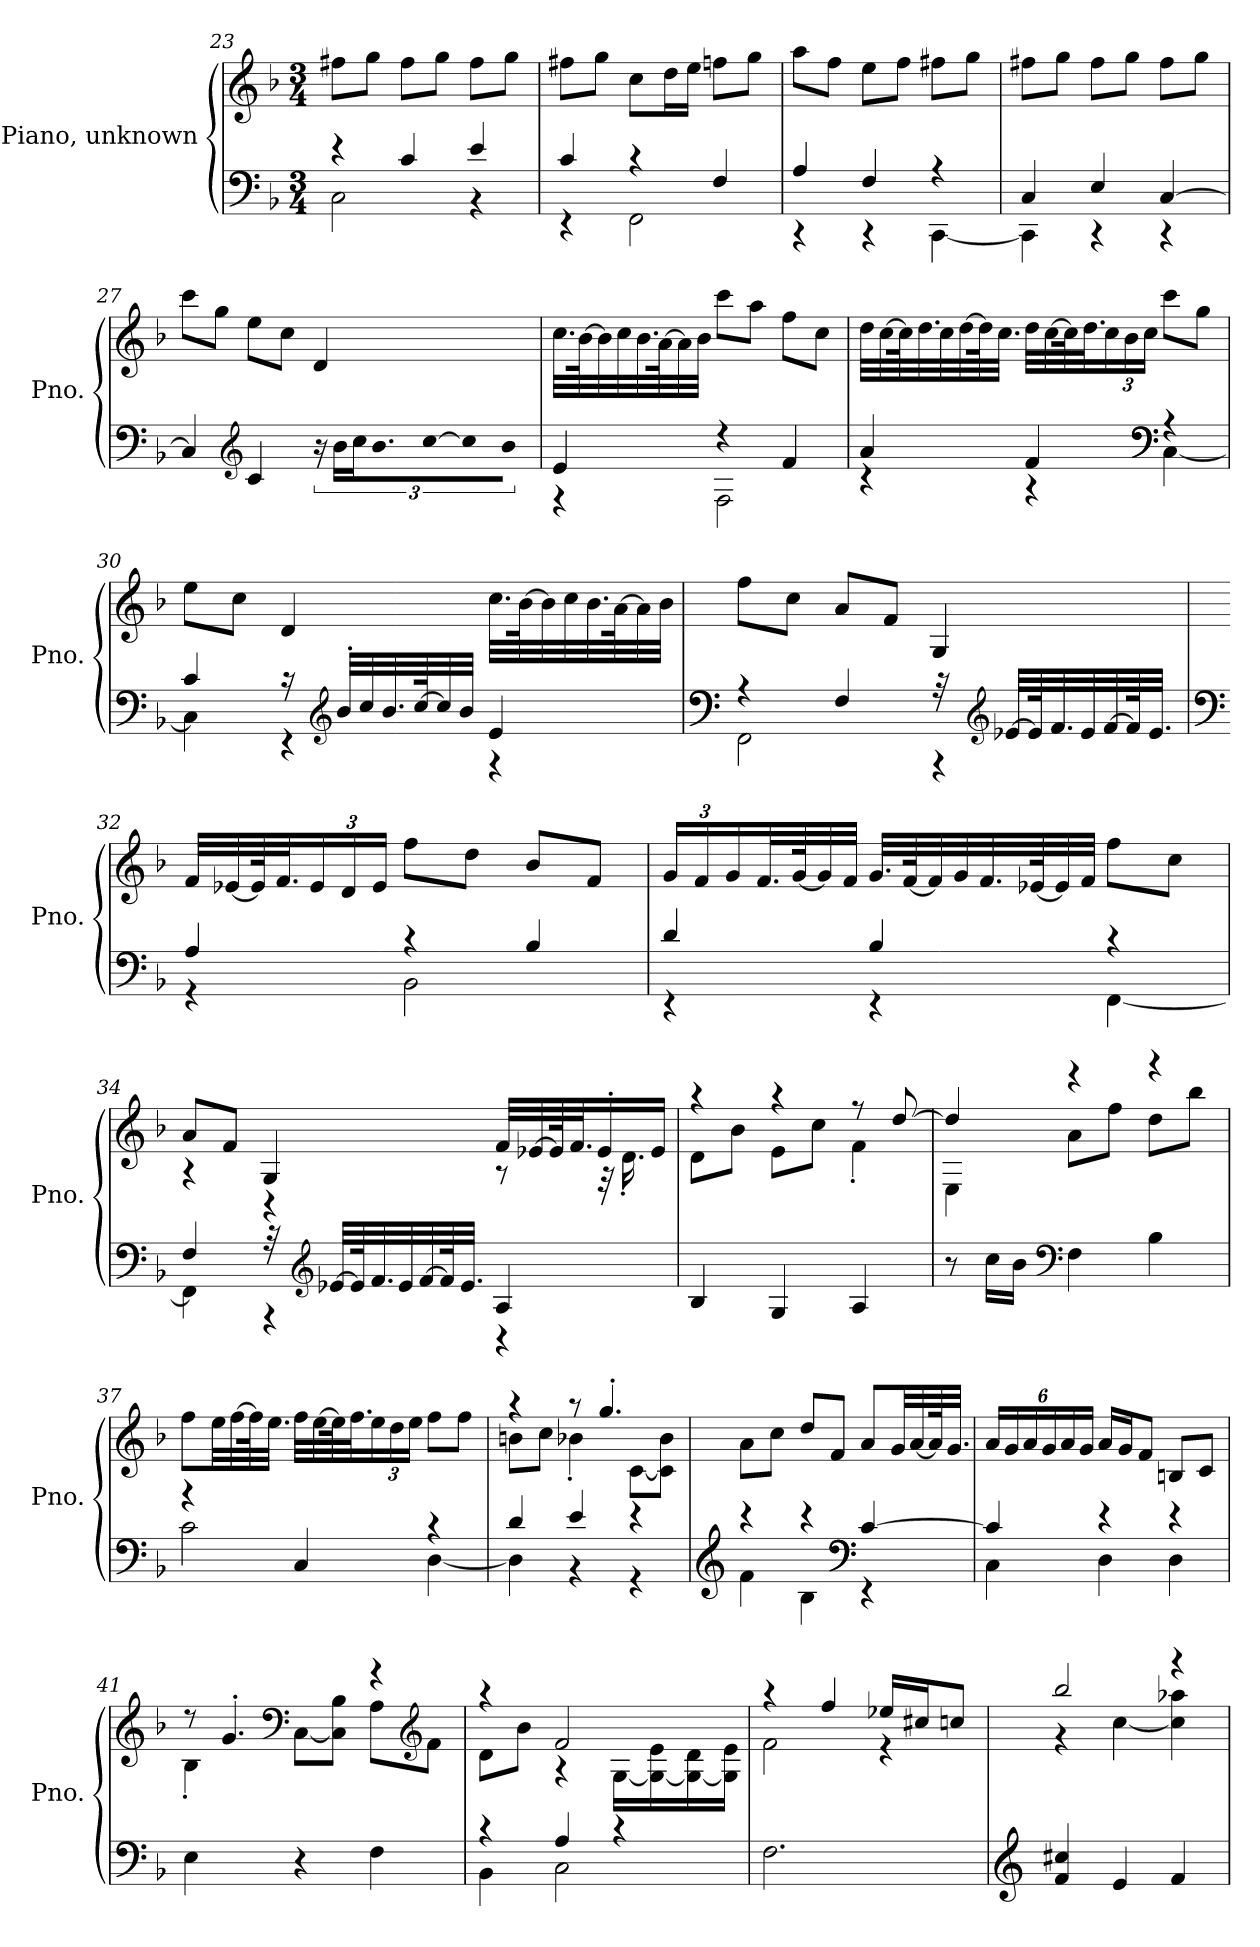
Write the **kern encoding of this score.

**kern	**kern
*part1	*part1
*staff2	*staff1
*I"Piano, unknown	*
*I'Pno.	*
*clefF4	*clefG2
*k[b-]	*k[b-]
*M3/4	*M3/4
=23	=23
*^	*
4r	2C\	8ff#X\L
.	.	8gg\J
4c/	.	8ff#\L
.	.	8gg\J
4e/	4r	8ff#\L
.	.	8gg\J
=24	=24	=24
4c/	4r	8ff#X\L
.	.	8gg\J
4r	2FF\	8cc\L
.	.	16dd\L
.	.	16ee\JJ
4F/	.	8ffn\L
.	.	8gg\J
=25	=25	=25
4A/	4r	8aa\L
.	.	8ff\J
4F/	4r	8ee\L
.	.	8ff\J
4r	[4CC\	8ff#X\L
.	.	8gg\J
!!LO:PB:g=z
=26	=26	=26
4C/	4CC\]	8ff#X\L
.	.	8gg\J
4E/	4r	8ff#\L
.	.	8gg\J
[4C/	4r	8ff#\L
.	.	8gg\J
*v	*v	*
=27	=27
4C/]	8ccc\L
.	8gg\J
*clefG2	*
4c/	8ee\L
.	8cc\J
24r	4d/
24b-\LL	.
24cc\	.
32.b-\L	.
[64cc\K	.
32cc\]	.
32b-\JJJ	.
=28	=28
*^	*
4e/	4r	32.cc\LLL
.	.	[64b-\K
.	.	32b-\]
.	.	32cc\
.	.	32.b-\
.	.	[64a\K
.	.	32a\]
.	.	32b-\JJJ
4r	2F\	8ccc\L
.	.	8aa\J
4f/	.	8ff\L
.	.	8cc\J
!!LO:LB:g=z
=29	=29	=29
4a/	4r	32dd\LLL
.	.	[32cc\
.	.	64cc\K]
.	.	32.dd\
.	.	32cc\
.	.	[32dd\
.	.	64dd\K]
.	.	32.cc\JJJ
4f/	4r	32dd\LLL
.	.	[32cc\
.	.	64cc\K]
.	.	32.dd\J
*	*	*Xbrackettup
.	.	24cc\
.	.	24b-\
.	.	24cc\JJ
*clefF4	*	*
4r	[4C\	8ccc\L
.	.	8gg\J
=30	=30	=30
4c/	4C\]	8ee\L
.	.	8cc\J
16r	4r	4d/
*clefG2	*	*
32b-'/LLL	.	.
32cc/	.	.
32.b-/	.	.
[64cc/K	.	.
32cc/]	.	.
32b-/JJJ	.	.
4e/	4r	32.cc\LLL
.	.	[64b-\K
.	.	32b-\]
.	.	32cc\
.	.	32.b-\
.	.	[64a\K
.	.	32a\]
.	.	32b-\JJJ
!!LO:LB:g=z
=31	=31	=31
*clefF4	*	*
4r	2FF\	8ff\L
.	.	8cc\J
4F/	.	8a/L
.	.	8f/J
32r	4r	4G/
*clefG2	*	*
[32e-X/LLL	.	.
64e-/K]	.	.
32.f/	.	.
32e-/	.	.
[32f/	.	.
64f/K]	.	.
32.e-/JJJ	.	.
=32	=32	=32
*clefF4	*	*
4A/	4r	32f/LLL
.	.	[32e-X/
.	.	64e-/K]
.	.	32.f/J
.	.	24e-/
.	.	24d/
.	.	24e-/JJ
4r	2BB-\	8ff\L
.	.	8dd\J
4B-/	.	8b-/L
.	.	8f/J
!!LO:LB:g=z
=33	=33	=33
4d/	4r	24g/LL
.	.	24f/
.	.	24g/
.	.	32.f/L
.	.	[64g/K
.	.	32g/]
.	.	32f/JJJ
4B-/	4r	32.g/LLL
.	.	[64f/K
.	.	32f/]
.	.	32g/
.	.	32.f/
.	.	[64e-X/K
.	.	32e-/]
.	.	32f/JJJ
4r	[4FF\	8ff\L
.	.	8cc\J
=34	=34	=34
*	*	*^
4F/	4FF\]	8a/L	4r
.	.	8f/J	.
32r	4r	4G/	4r
*clefG2	*	*	*
[32e-X/LLL	.	.	.
64e-/K]	.	.	.
32.f/	.	.	.
32e-/	.	.	.
[32f/	.	.	.
64f/K]	.	.	.
32.e-/JJJ	.	.	.
4A/	4r	32f/LLL	8r
.	.	[32e-X/	.
.	.	64e-/K]	.
.	.	32.f/J	.
.	.	16e-'/	32r
.	.	.	16.d'\
.	.	16e-/JJ	.
*v	*v	*	*
!!LO:LB:g=z	!!
=35	=35	=35
4B-/	4r	8d\L
.	.	8b-\J
4G/	4r	8e\L
.	.	8cc\J
4A/	8r	4f'\
.	[8dd/	.
=36	=36	=36
8r	4dd/]	4E\
16cc\LL	.	.
16b-\JJ	.	.
*clefF4	*	*
4F\	4r	8a\L
.	.	8ff\J
4B-\	4r	8dd\L
.	.	8bb-\J
*	*v	*v
=37	=37
*^	*
4r	2c\	8ff\L
.	.	32ee\LL
.	.	[32ff\
.	.	64ff\K]
.	.	32.ee\JJJ
4C/	.	32ff\LLL
.	.	[32ee\
.	.	64ee\K]
.	.	32.ff\J
.	.	24ee\
.	.	24dd\
.	.	24ee\JJ
4r	[4D\	8ff\L
.	.	8ff\J
=38	=38	=38
*	*	*^
4d/	4D\]	4r	8bn\L
.	.	.	8cc\J
4e/	4r	8r	4b-X'\
.	.	4.gg'/	.
4r	4r	.	[8c\L
.	.	.	8c\] 8b-\J
*	*	*v	*v
!!LO:LB:g=z
=39	=39	=39
*clefG2	*	*
4r	4f\	8a\L
.	.	8cc\J
4r	4B-\	8dd/L
.	.	8f/J
*clefF4	*	*
[4c/	4r	8a/L
.	.	32g/LL
.	.	[32a/
.	.	64a/K]
.	.	32.g/JJJ
=40	=40	=40
4c/]	4C\	24a/LL
.	.	24g/
.	.	24a/
.	.	24g/
.	.	24a/
.	.	24g/JJ
4r	4D\	16a/LL
.	.	16g/J
.	.	8f/J
4r	4D\	8Bn/L
.	.	8c/J
*v	*v	*
=41	=41
*	*^
4E\	8r	4B-'\
.	4.g'/	.
*	*clefF4	*
4r	.	[8C\L
.	.	8C\] 8B-\J
4F\	4r	8A\L
*	*clefG2	*
.	.	8f\J
=42	=42	=42
*^	*	*
4r	4BB-\	4r	8d\L
.	.	.	8b-\J
4A/	2C\	2f/	4r
4r	.	.	[16G\LL
.	.	.	16G\_ 16e\
.	.	.	16G\_ 16d\
.	.	.	16G\] 16e\JJ
*v	*v	*	*
!!LO:PB:g=z	!!
=43	=43	=43
2.F\	4r	2f\
.	4ff/	.
.	16ee-X/LL	4r
.	16cc#X/J	.
.	8ccn/J	.
=44	=44	=44
*clefG2	*	*
4f/ 4cc#X/	2bb-/	4r
4e/	.	[4cc\
4f/	4r	4cc\] 4aa-X\
*	*v	*v
=	=
*-	*-
